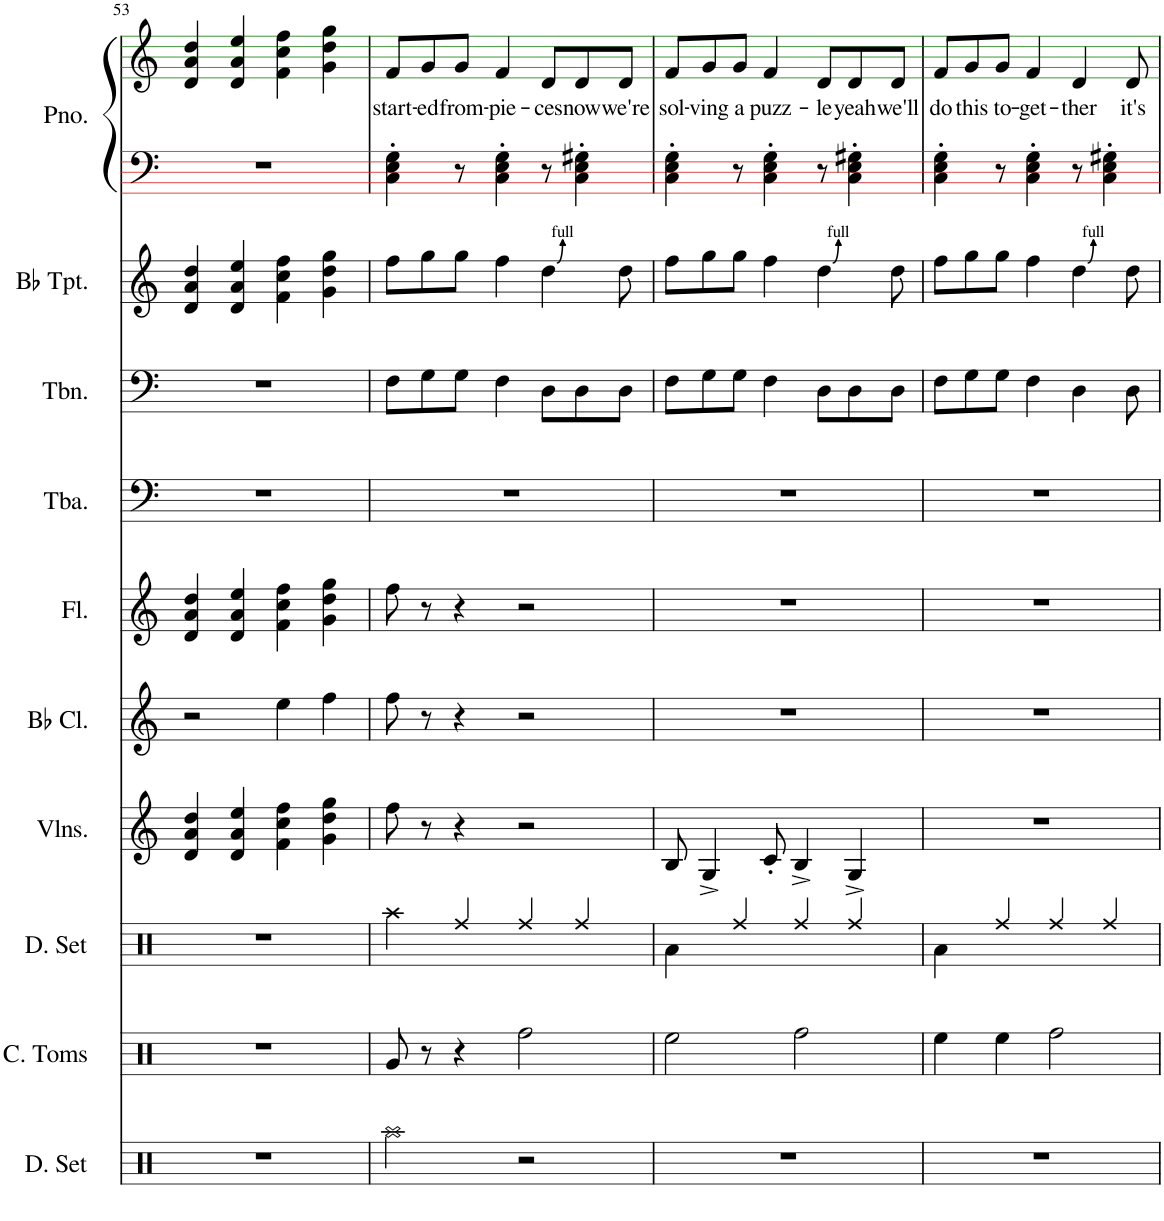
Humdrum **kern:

**kern	**kern	**kern	**kern	**kern	**kern	**kern	**kern	**kern	**kern	**kern	**text
*part10	*part9	*part8	*part7	*part6	*part5	*part4	*part3	*part2	*part1	*part1	*part1
*staff11	*staff10	*staff9	*staff8	*staff7	*staff6	*staff5	*staff4	*staff3	*staff2	*staff1	*staff1
*I"Drumset	*I"Concert Toms	*I"Drumset	*I"Violins	*I"Bb Clarinet	*I"Flute	*I"Tuba	*I"Trombone	*I"Bb Trumpet	*I"Piano	*	*
*I'D. Set	*I'C. Toms	*I'D. Set	*I'Vlns.	*I'Bb Cl.	*I'Fl.	*I'Tba.	*I'Tbn.	*I'Bb Tpt.	*I'Pno.	*	*
!!LO:PB:g=z
*clefX	*clefX	*clefX	*clefG2	*clefG2	*clefG2	*clefF4	*clefF4	*clefG2	*clefF4	*clefG2	*
*	*	*	*	*ITrd1c2	*	*	*	*ITrd1c2	*	*	*
*k[]	*k[]	*k[]	*k[]	*k[]	*k[]	*k[]	*k[]	*k[]	*k[]	*k[]	*
*M4/4	*M4/4	*M4/4	*M4/4	*M4/4	*M4/4	*M4/4	*M4/4	*M4/4	*M4/4	*M4/4	*
=53	=53	=53	=53	=53	=53	=53	=53	=53	=53	=53	=53
1r	1r	1r	4d/ 4a/ 4dd/	2r	4d/ 4a/ 4dd/	1r	1r	4d/ 4a/ 4dd/	1r	4d/ 4a/ 4dd/	.
.	.	.	4d/ 4a/ 4ee/	.	4d/ 4a/ 4ee/	.	.	4d/ 4a/ 4ee/	.	4d/ 4a/ 4ee/	.
.	.	.	4f\ 4cc\ 4ff\	4ee\	4f\ 4cc\ 4ff\	.	.	4f\ 4cc\ 4ff\	.	4f\ 4cc\ 4ff\	.
.	.	.	4g\ 4dd\ 4gg\	4ff\	4g\ 4dd\ 4gg\	.	.	4g\ 4dd\ 4gg\	.	4g\ 4dd\ 4gg\	.
=54	=54	=54	=54	=54	=54	=54	=54	=54	=54	=54	=54
!	!	!	!	!	!	!	!	!	!	!	!LO:LY:b
2Raa\	8Rg/	4Raa\	8ff\	8ff\	8ff\	1r	8F\L	8ff\L	4C\' 4E\' 4G\'	8f/L	start-
!	!	!	!	!	!	!	!	!	!	!	!LO:LY:b
.	8r	.	8r	8r	8r	.	8G\	8gg\	.	8g/	-ed
!	!	!	!	!	!	!	!	!	!	!	!LO:LY:b
.	4r	4Rff/	4r	4r	4r	.	8G\J	8gg\J	8r	8g/J	from-
!	!	!	!	!	!	!	!	!	!	!	!LO:LY:b
.	.	.	.	.	.	.	4F\	4ff\	4C\' 4E\' 4G\'	4f/	-pie-
2r	2Rff\	4Rff/	2r	2r	2r	.	.	.	.	.	.
!	!	!	!	!	!	!	!	!	!	!	!LO:LY:b
.	.	.	.	.	.	.	8D\L	4dd\	8r	8d/L	-ces
!	!	!	!	!	!	!	!	!	!	!	!LO:LY:b
.	.	4Rff/	.	.	.	.	8D\	.	4C\' 4E\' 4G#X\'	8d/	now
!	!	!	!	!	!	!	!	!	!	!	!LO:LY:b
.	.	.	.	.	.	.	8D\J	8dd\	.	8d/J	we're
=55	=55	=55	=55	=55	=55	=55	=55	=55	=55	=55	=55
!	!	!	!	!	!	!	!	!	!	!	!LO:LY:b
1r	2Ree\	4Ra\	8B/	1r	1r	1r	8F\L	8ff\L	4C\' 4E\' 4G\'	8f/L	sol-
!	!	!	!	!	!	!	!	!	!	!	!LO:LY:b
.	.	.	4G^/	.	.	.	8G\	8gg\	.	8g/	-ving
!	!	!	!	!	!	!	!	!	!	!	!LO:LY:b
.	.	4Rff/	.	.	.	.	8G\J	8gg\J	8r	8g/J	a
!	!	!	!	!	!	!	!	!	!	!	!LO:LY:b
.	.	.	8c'/	.	.	.	4F\	4ff\	4C\' 4E\' 4G\'	4f/	puzz-
.	2Rff\	4Rff/	4B^/	.	.	.	.	.	.	.	.
!	!	!	!	!	!	!	!	!	!	!	!LO:LY:b
.	.	.	.	.	.	.	8D\L	4dd\	8r	8d/L	-le
!	!	!	!	!	!	!	!	!	!	!	!LO:LY:b
.	.	4Rff/	4G^/	.	.	.	8D\	.	4C\' 4E\' 4G#X\'	8d/	yeah
!	!	!	!	!	!	!	!	!	!	!	!LO:LY:b
.	.	.	.	.	.	.	8D\J	8dd\	.	8d/J	we'll
=56	=56	=56	=56	=56	=56	=56	=56	=56	=56	=56	=56
!	!	!	!	!	!	!	!	!	!	!	!LO:LY:b
1r	4Ree\	4Ra\	1r	1r	1r	1r	8F\L	8ff\L	4C\' 4E\' 4G\'	8f/L	do
!	!	!	!	!	!	!	!	!	!	!	!LO:LY:b
.	.	.	.	.	.	.	8G\	8gg\	.	8g/	this
!	!	!	!	!	!	!	!	!	!	!	!LO:LY:b
.	4Ree\	4Rff/	.	.	.	.	8G\J	8gg\J	8r	8g/J	to-
!	!	!	!	!	!	!	!	!	!	!	!LO:LY:b
.	.	.	.	.	.	.	4F\	4ff\	4C\' 4E\' 4G\'	4f/	-get-
.	2Rff\	4Rff/	.	.	.	.	.	.	.	.	.
!	!	!	!	!	!	!	!	!	!	!	!LO:LY:b
.	.	.	.	.	.	.	4D\	4dd\	8r	4d/	-ther
.	.	4Rff/	.	.	.	.	.	.	4C\' 4E\' 4G#X\'	.	.
!	!	!	!	!	!	!	!	!	!	!	!LO:LY:b
.	.	.	.	.	.	.	8D\	8dd\	.	8d/	it's
=	=	=	=	=	=	=	=	=	=	=	=
*-	*-	*-	*-	*-	*-	*-	*-	*-	*-	*-	*-
